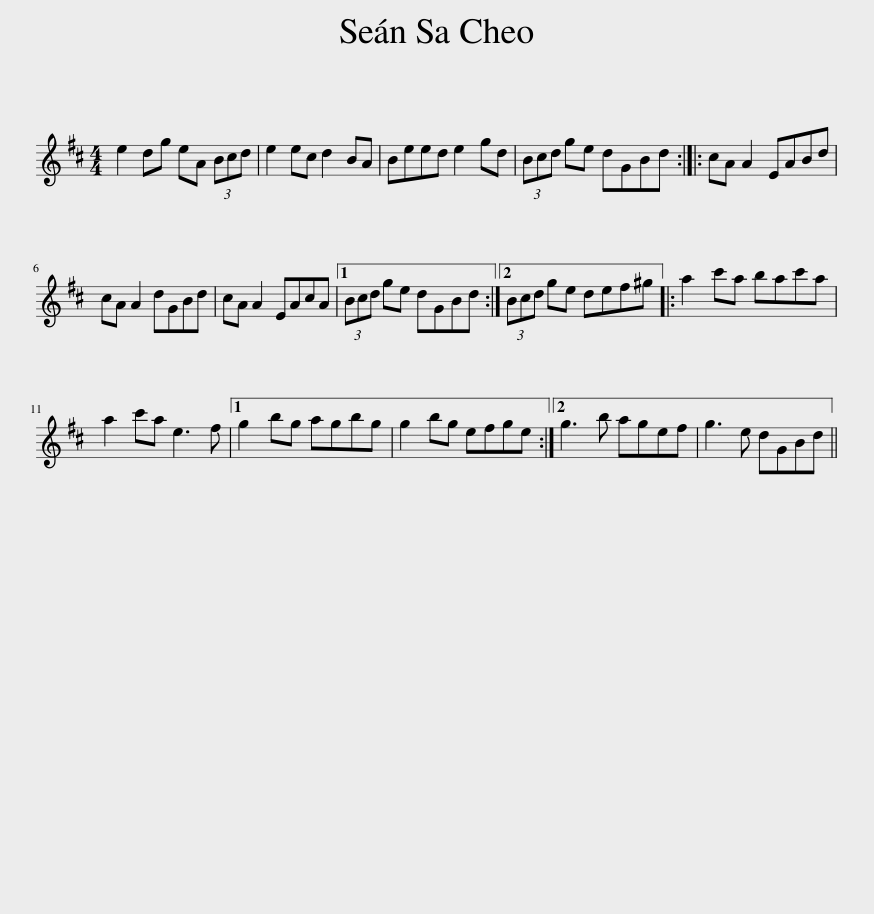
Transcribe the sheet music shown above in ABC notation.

X:1
L:1/8
M:4/4
I:linebreak $
K:D
V:1 treble
V:1
 e2 dg eA (3Bcd | e2 ec d2 BA | Beed e2 gd | (3Bcd ge dGBd :: cA A2 EABd |$ %5
 cA A2 dGBd | cA A2 EAcA |1 (3Bcd ge dGBd :|2 (3Bcd ge def^g |: a2 c'a bac'a |$ %10
 a2 c'a e3 f |1 g2 bg agbg | g2 bg efge :|2 g3 b agef | g3 e dGBd || %15
